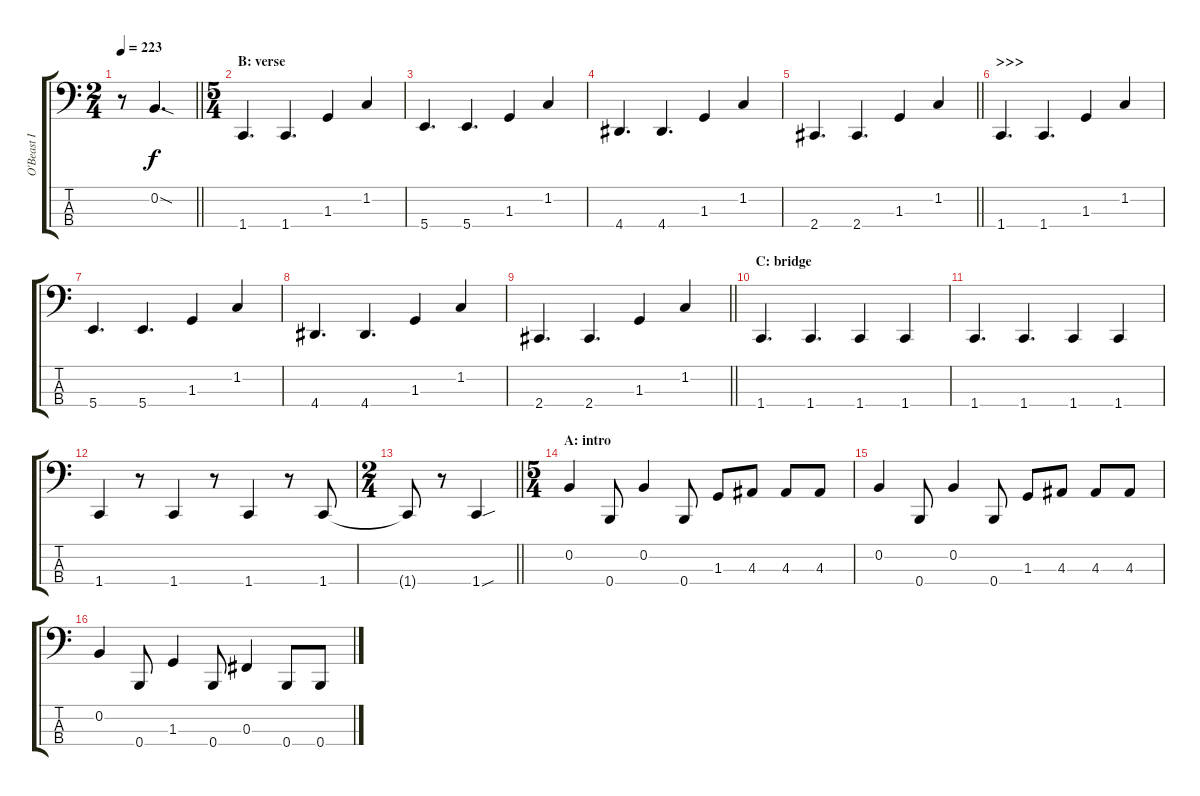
\track ("O'Beast I" "O'Beast I") {instrument electricbasspick}
\staff {score tabs}
\tuning (E2 B1 Gb1 B0) {hide}
\ts (2 4)
\tempo 223
\clef f4
\barLineRight lightlight
\ks c
r.8{dy f} 0.2{sod}.4{d} |
\ts (5 4)
\section ("" "B: verse")
1.4.4{d} 1.4.4{d} 1.3.4 1.2.4 |
5.4.4{d} 5.4.4{d} 1.3.4 1.2.4 |
4.4.4{d} 4.4.4{d} 1.3.4 1.2.4 |
\barLineRight lightlight
2.4.4{d} 2.4.4{d} 1.3.4 1.2.4 |
\section ("" ">>>")
1.4.4{d} 1.4.4{d} 1.3.4 1.2.4 |
5.4.4{d} 5.4.4{d} 1.3.4 1.2.4 |
4.4.4{d} 4.4.4{d} 1.3.4 1.2.4 |
\barLineRight lightlight
2.4.4{d} 2.4.4{d} 1.3.4 1.2.4 |
\section ("" "C: bridge")
1.4.4{d} 1.4.4{d} 1.4.4 1.4.4 |
1.4.4{d} 1.4.4{d} 1.4.4 1.4.4 |
1.4.4 r.8 1.4.4 r.8 1.4.4 r.8 1.4.8 |
\ts (2 4)
\barLineRight lightlight
1.4{t}.8 r.8 1.4{sou}.4 |
\ts (5 4)
\section ("" "A: intro")
0.2.4 0.4.8 0.2.4 0.4.8 1.3.8 4.3.8 4.3.8 4.3.8 |
0.2.4 0.4.8 0.2.4 0.4.8 1.3.8 4.3.8 4.3.8 4.3.8 |
0.2.4 0.4.8 1.3.4 0.4.8 0.3.4 0.4.8 0.4.8
